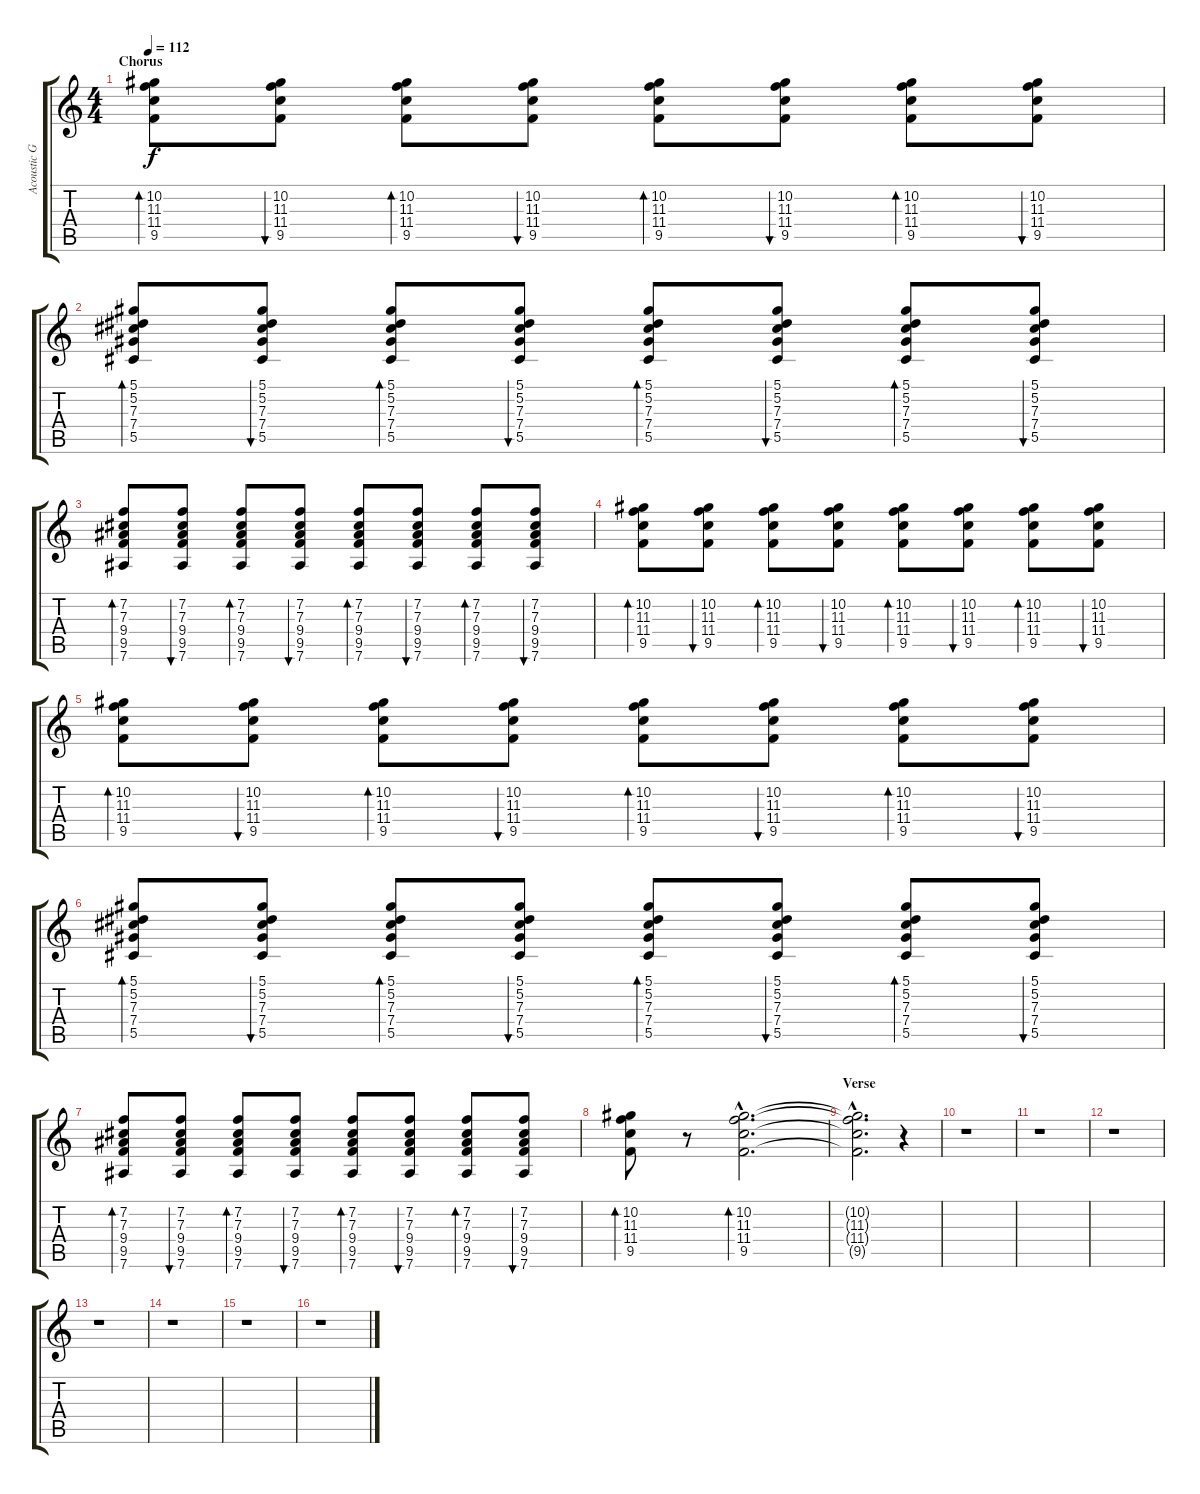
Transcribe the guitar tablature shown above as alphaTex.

\track ("Acoustic Guitar" "Acoustic G") {instrument acousticguitarsteel}
\staff {score tabs}
\tuning (Eb4 Bb3 Gb3 Db3 Ab2 Eb2) {hide}
\ts (4 4)
\section ("" "Chorus")
\tempo 112
\clef g2
\ks c
(10.2 11.3 11.4 9.5).8{bd 30 dy f} (10.2 11.3 11.4 9.5).8{bu 30} (10.2 11.3 11.4 9.5).8{bd 30} (10.2 11.3 11.4 9.5).8{bu 30} (10.2 11.3 11.4 9.5).8{bd 30} (10.2 11.3 11.4 9.5).8{bu 30} (10.2 11.3 11.4 9.5).8{bd 30} (10.2 11.3 11.4 9.5).8{bu 30} |
(5.1 5.2 7.3 7.4 5.5).8{bd 30} (5.1 5.2 7.3 7.4 5.5).8{bu 30} (5.1 5.2 7.3 7.4 5.5).8{bd 30} (5.1 5.2 7.3 7.4 5.5).8{bu 30} (5.1 5.2 7.3 7.4 5.5).8{bd 30} (5.1 5.2 7.3 7.4 5.5).8{bu 30} (5.1 5.2 7.3 7.4 5.5).8{bd 30} (5.1 5.2 7.3 7.4 5.5).8{bu 30} |
(7.2 7.3 9.4 9.5 7.6).8{bd 30} (7.2 7.3 9.4 9.5 7.6).8{bu 30} (7.2 7.3 9.4 9.5 7.6).8{bd 30} (7.2 7.3 9.4 9.5 7.6).8{bu 30} (7.2 7.3 9.4 9.5 7.6).8{bd 30} (7.2 7.3 9.4 9.5 7.6).8{bu 30} (7.2 7.3 9.4 9.5 7.6).8{bd 30} (7.2 7.3 9.4 9.5 7.6).8{bu 30} |
(10.2 11.3 11.4 9.5).8{bd 30} (10.2 11.3 11.4 9.5).8{bu 30} (10.2 11.3 11.4 9.5).8{bd 30} (10.2 11.3 11.4 9.5).8{bu 30} (10.2 11.3 11.4 9.5).8{bd 30} (10.2 11.3 11.4 9.5).8{bu 30} (10.2 11.3 11.4 9.5).8{bd 30} (10.2 11.3 11.4 9.5).8{bu 30} |
(10.2 11.3 11.4 9.5).8{bd 30} (10.2 11.3 11.4 9.5).8{bu 30} (10.2 11.3 11.4 9.5).8{bd 30} (10.2 11.3 11.4 9.5).8{bu 30} (10.2 11.3 11.4 9.5).8{bd 30} (10.2 11.3 11.4 9.5).8{bu 30} (10.2 11.3 11.4 9.5).8{bd 30} (10.2 11.3 11.4 9.5).8{bu 30} |
(5.1 5.2 7.3 7.4 5.5).8{bd 30} (5.1 5.2 7.3 7.4 5.5).8{bu 30} (5.1 5.2 7.3 7.4 5.5).8{bd 30} (5.1 5.2 7.3 7.4 5.5).8{bu 30} (5.1 5.2 7.3 7.4 5.5).8{bd 30} (5.1 5.2 7.3 7.4 5.5).8{bu 30} (5.1 5.2 7.3 7.4 5.5).8{bd 30} (5.1 5.2 7.3 7.4 5.5).8{bu 30} |
(7.2 7.3 9.4 9.5 7.6).8{bd 30} (7.2 7.3 9.4 9.5 7.6).8{bu 30} (7.2 7.3 9.4 9.5 7.6).8{bd 30} (7.2 7.3 9.4 9.5 7.6).8{bu 30} (7.2 7.3 9.4 9.5 7.6).8{bd 30} (7.2 7.3 9.4 9.5 7.6).8{bu 30} (7.2 7.3 9.4 9.5 7.6).8{bd 30} (7.2 7.3 9.4 9.5 7.6).8{bu 30} |
(10.2 11.3 11.4 9.5).8{bd 30} r.8 (10.2{hac} 11.3{hac} 11.4{hac} 9.5{hac}).2{d bd 30} |
\section ("" "Verse")
(10.2{hac t} 11.3{hac t} 11.4{hac t} 9.5{hac t}).2{d} r.4 |
r.1 |
r.1 |
r.1 |
r.1 |
r.1 |
r.1 |
r.1
